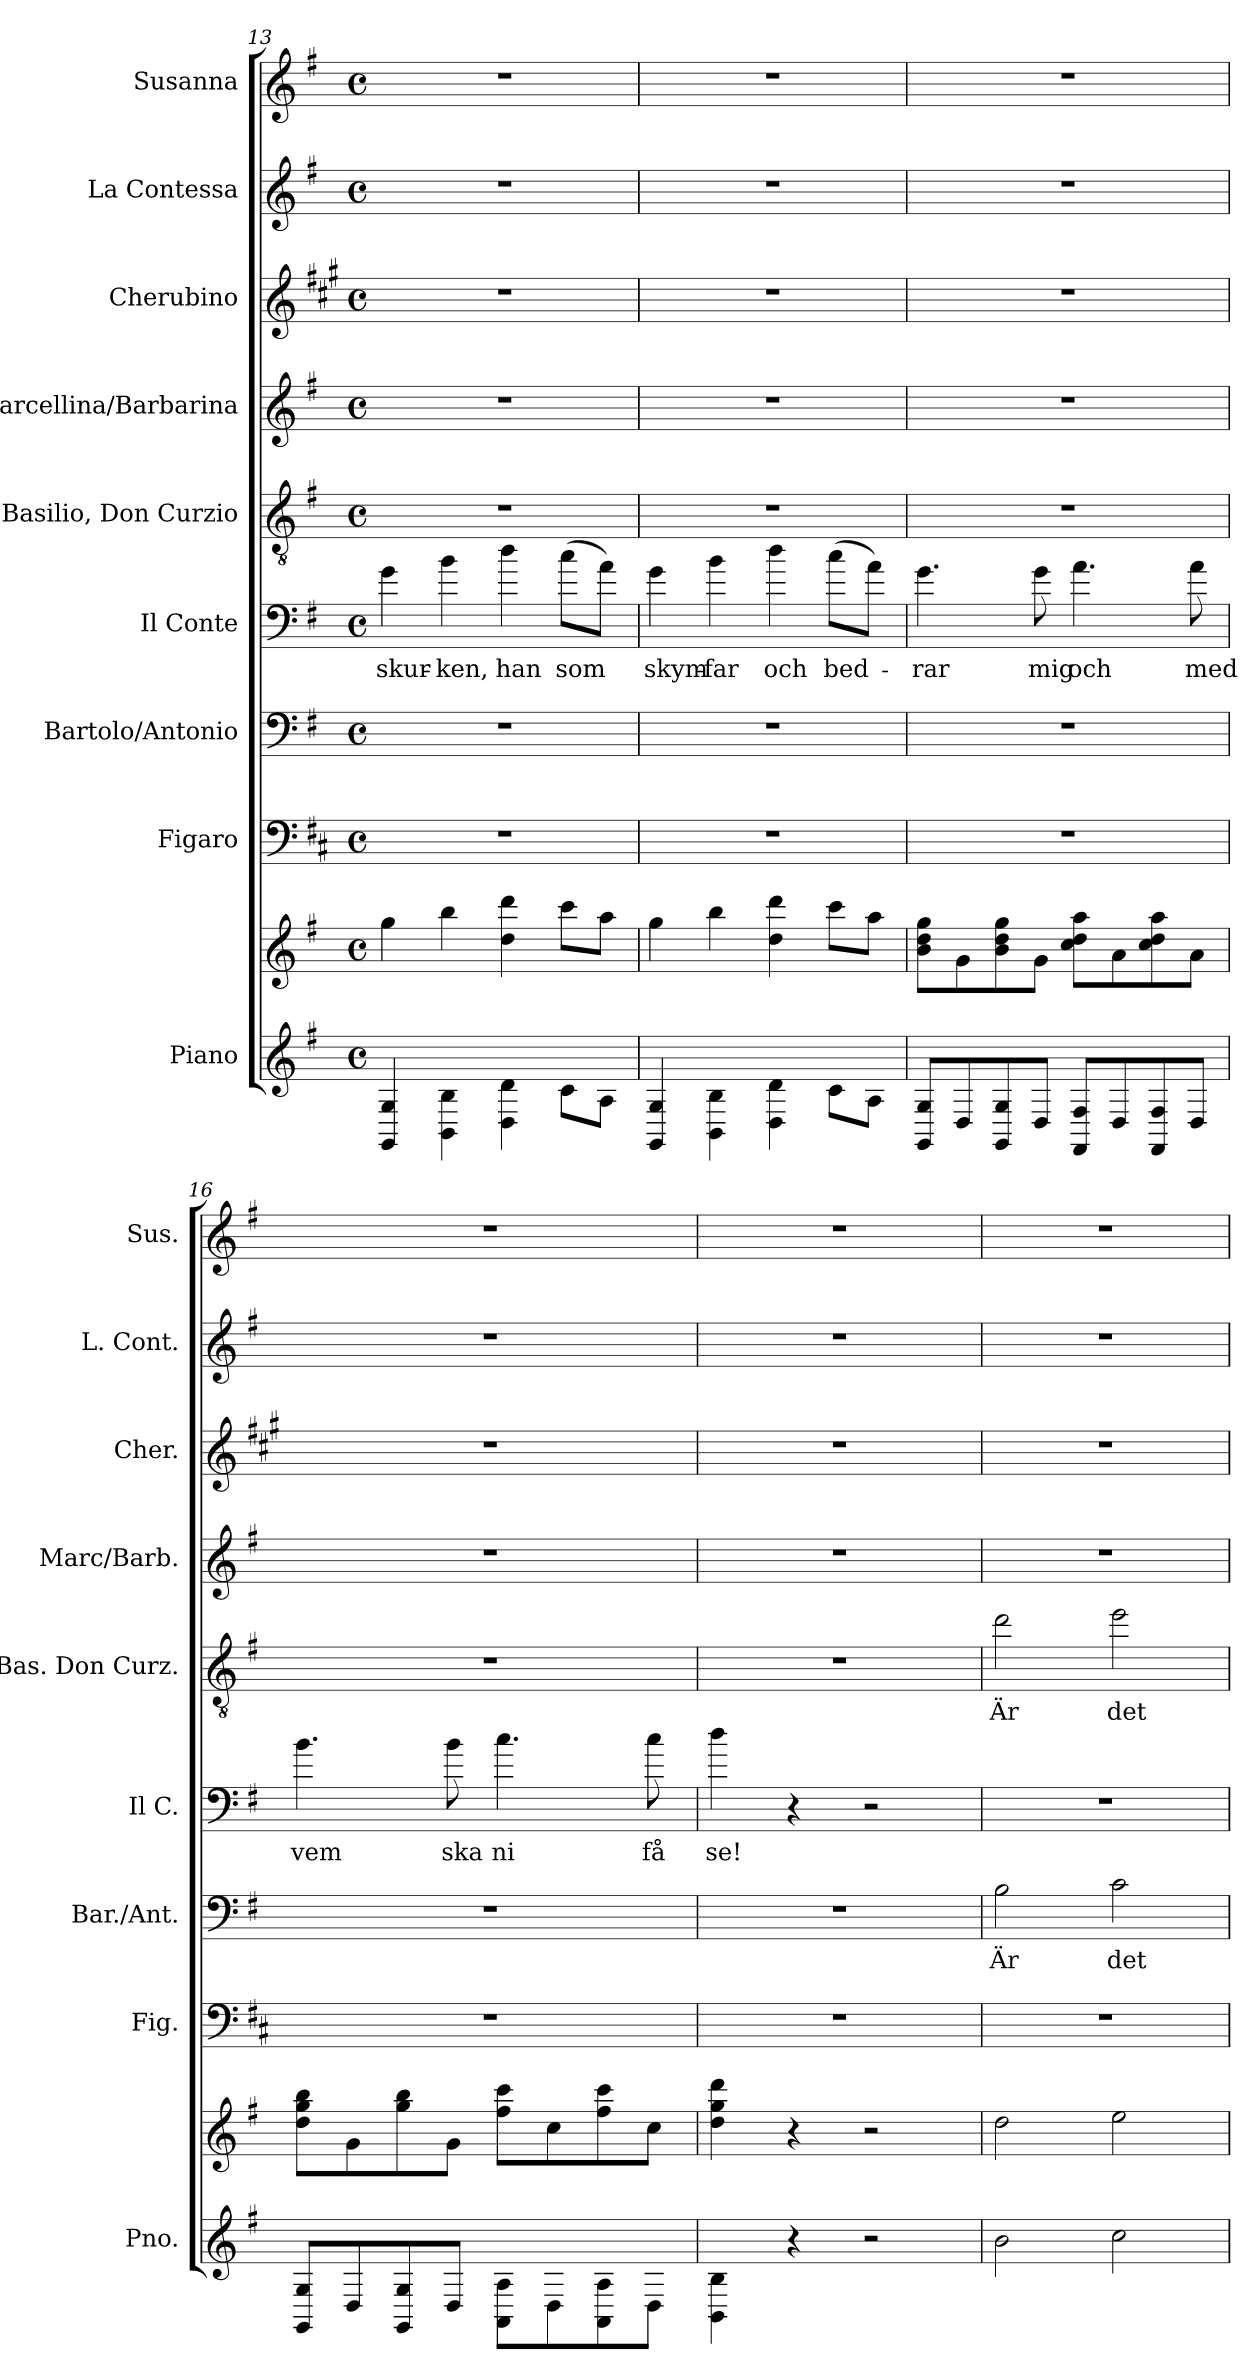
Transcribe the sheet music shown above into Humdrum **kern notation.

**kern	**kern	**kern	**kern	**text	**kern	**text	**kern	**text	**kern	**kern	**kern	**kern
*part9	*part9	*part8	*part7	*part7	*part6	*part6	*part5	*part5	*part4	*part3	*part2	*part1
*staff10	*staff9	*staff8	*staff7	*staff7	*staff6	*staff6	*staff5	*staff5	*staff4	*staff3	*staff2	*staff1
*I"Piano	*	*I"Figaro	*I"Bartolo/Antonio	*	*I"Il Conte	*	*I"Basilio, Don Curzio	*	*I"Marcellina/Barbarina	*I"Cherubino	*I"La Contessa	*I"Susanna
*I'Pno.	*	*I'Fig.	*I'Bar./Ant.	*	*I'Il C.	*	*I'Bas. Don Curz.	*	*I'Marc/Barb.	*I'Cher.	*I'L. Cont.	*I'Sus.
*clefG2	*clefG2	*clefF4	*clefF4	*	*clefF4	*	*clefGv2	*	*clefG2	*clefG2	*clefG2	*clefG2
*	*	*ITrd4c7	*	*	*ITrd8c14	*	*ITrd8c14	*	*	*ITrd1c2	*	*
*k[f#]	*k[f#]	*k[f#]	*k[f#]	*	*k[f#]	*	*k[f#]	*	*k[f#]	*k[f#]	*k[f#]	*k[f#]
*M4/4	*M4/4	*M4/4	*M4/4	*	*M4/4	*	*M4/4	*	*M4/4	*M4/4	*M4/4	*M4/4
*met(c)	*met(c)	*met(c)	*met(c)	*	*met(c)	*	*met(c)	*	*met(c)	*met(c)	*met(c)	*met(c)
=13	=13	=13	=13	=13	=13	=13	=13	=13	=13	=13	=13	=13
!	!	!	!	!	!	!LO:LY:b	!	!	!	!	!	!
4GG/ 4G/	4gg\	1r	1r	.	4G\	skur-	1r	.	1r	1r	1r	1r
!	!	!	!	!	!	!LO:LY:b	!	!	!	!	!	!
4BB\ 4B\	4bb\	.	.	.	4B\	-ken,	.	.	.	.	.	.
!	!	!	!	!	!	!LO:LY:b	!	!	!	!	!	!
4D\ 4d\	4dd\ 4ddd\	.	.	.	4d\	han	.	.	.	.	.	.
!	!	!	!	!	!	!LO:LY:b	!	!	!	!	!	!
8c\L	8ccc\L	.	.	.	(>8c\L	som	.	.	.	.	.	.
8A\J	8aa\J	.	.	.	8A\J)	.	.	.	.	.	.	.
=14	=14	=14	=14	=14	=14	=14	=14	=14	=14	=14	=14	=14
!	!	!	!	!	!	!LO:LY:b	!	!	!	!	!	!
4GG/ 4G/	4gg\	1r	1r	.	4G\	skym-	1r	.	1r	1r	1r	1r
!	!	!	!	!	!	!LO:LY:b	!	!	!	!	!	!
4BB\ 4B\	4bb\	.	.	.	4B\	-far	.	.	.	.	.	.
!	!	!	!	!	!	!LO:LY:b	!	!	!	!	!	!
4D\ 4d\	4dd\ 4ddd\	.	.	.	4d\	och	.	.	.	.	.	.
!	!	!	!	!	!	!LO:LY:b	!	!	!	!	!	!
8c\L	8ccc\L	.	.	.	(>8c\L	bed-	.	.	.	.	.	.
8A\J	8aa\J	.	.	.	8A\J)	.	.	.	.	.	.	.
=15	=15	=15	=15	=15	=15	=15	=15	=15	=15	=15	=15	=15
!	!	!	!	!	!	!LO:LY:b	!	!	!	!	!	!
8GG/ 8G/L	8b\ 8dd\ 8gg\L	1r	1r	.	4.G\	-rar	1r	.	1r	1r	1r	1r
8D/	8g\	.	.	.	.	.	.	.	.	.	.	.
8GG/ 8G/	8b\ 8dd\ 8gg\	.	.	.	.	.	.	.	.	.	.	.
!	!	!	!	!	!	!LO:LY:b	!	!	!	!	!	!
8D/J	8g\J	.	.	.	8G\	mig	.	.	.	.	.	.
!	!	!	!	!	!	!LO:LY:b	!	!	!	!	!	!
8FF#/ 8F#/L	8cc\ 8dd\ 8aa\L	.	.	.	4.A\	och	.	.	.	.	.	.
8D/	8a\	.	.	.	.	.	.	.	.	.	.	.
8FF#/ 8F#/	8cc\ 8dd\ 8aa\	.	.	.	.	.	.	.	.	.	.	.
!	!	!	!	!	!	!LO:LY:b	!	!	!	!	!	!
8D/J	8a\J	.	.	.	8A\	med	.	.	.	.	.	.
!!LO:PB:g=z
=16	=16	=16	=16	=16	=16	=16	=16	=16	=16	=16	=16	=16
!	!	!	!	!	!	!LO:LY:b	!	!	!	!	!	!
8GG/ 8G/L	8dd\ 8gg\ 8bb\L	1r	1r	.	4.B\	vem	1r	.	1r	1r	1r	1r
8D/	8g\	.	.	.	.	.	.	.	.	.	.	.
8GG/ 8G/	8gg\ 8bb\	.	.	.	.	.	.	.	.	.	.	.
!	!	!	!	!	!	!LO:LY:b	!	!	!	!	!	!
8D/J	8g\J	.	.	.	8B\	ska	.	.	.	.	.	.
!	!	!	!	!	!	!LO:LY:b	!	!	!	!	!	!
8AA\ 8A\L	8ff#\ 8ccc\L	.	.	.	4.c\	ni	.	.	.	.	.	.
8D\	8cc\	.	.	.	.	.	.	.	.	.	.	.
8AA\ 8A\	8ff#\ 8ccc\	.	.	.	.	.	.	.	.	.	.	.
!	!	!	!	!	!	!LO:LY:b	!	!	!	!	!	!
8D\J	8cc\J	.	.	.	8c\	få	.	.	.	.	.	.
=17	=17	=17	=17	=17	=17	=17	=17	=17	=17	=17	=17	=17
!	!	!	!	!	!	!LO:LY:b	!	!	!	!	!	!
4BB\ 4B\	4dd\ 4gg\ 4ddd\	1r	1r	.	4d\	se!	1r	.	1r	1r	1r	1r
4r	4r	.	.	.	4r	.	.	.	.	.	.	.
2r	2r	.	.	.	2r	.	.	.	.	.	.	.
=18	=18	=18	=18	=18	=18	=18	=18	=18	=18	=18	=18	=18
!	!	!	!	!LO:LY:b	!	!	!	!LO:LY:b	!	!	!	!
2b\	2dd\	1r	2B\	Är	1r	.	2d\	Är	1r	1r	1r	1r
!	!	!	!	!LO:LY:b	!	!	!	!LO:LY:b	!	!	!	!
2cc\	2ee\	.	2c\	det	.	.	2e\	det	.	.	.	.
=	=	=	=	=	=	=	=	=	=	=	=	=
*-	*-	*-	*-	*-	*-	*-	*-	*-	*-	*-	*-	*-
